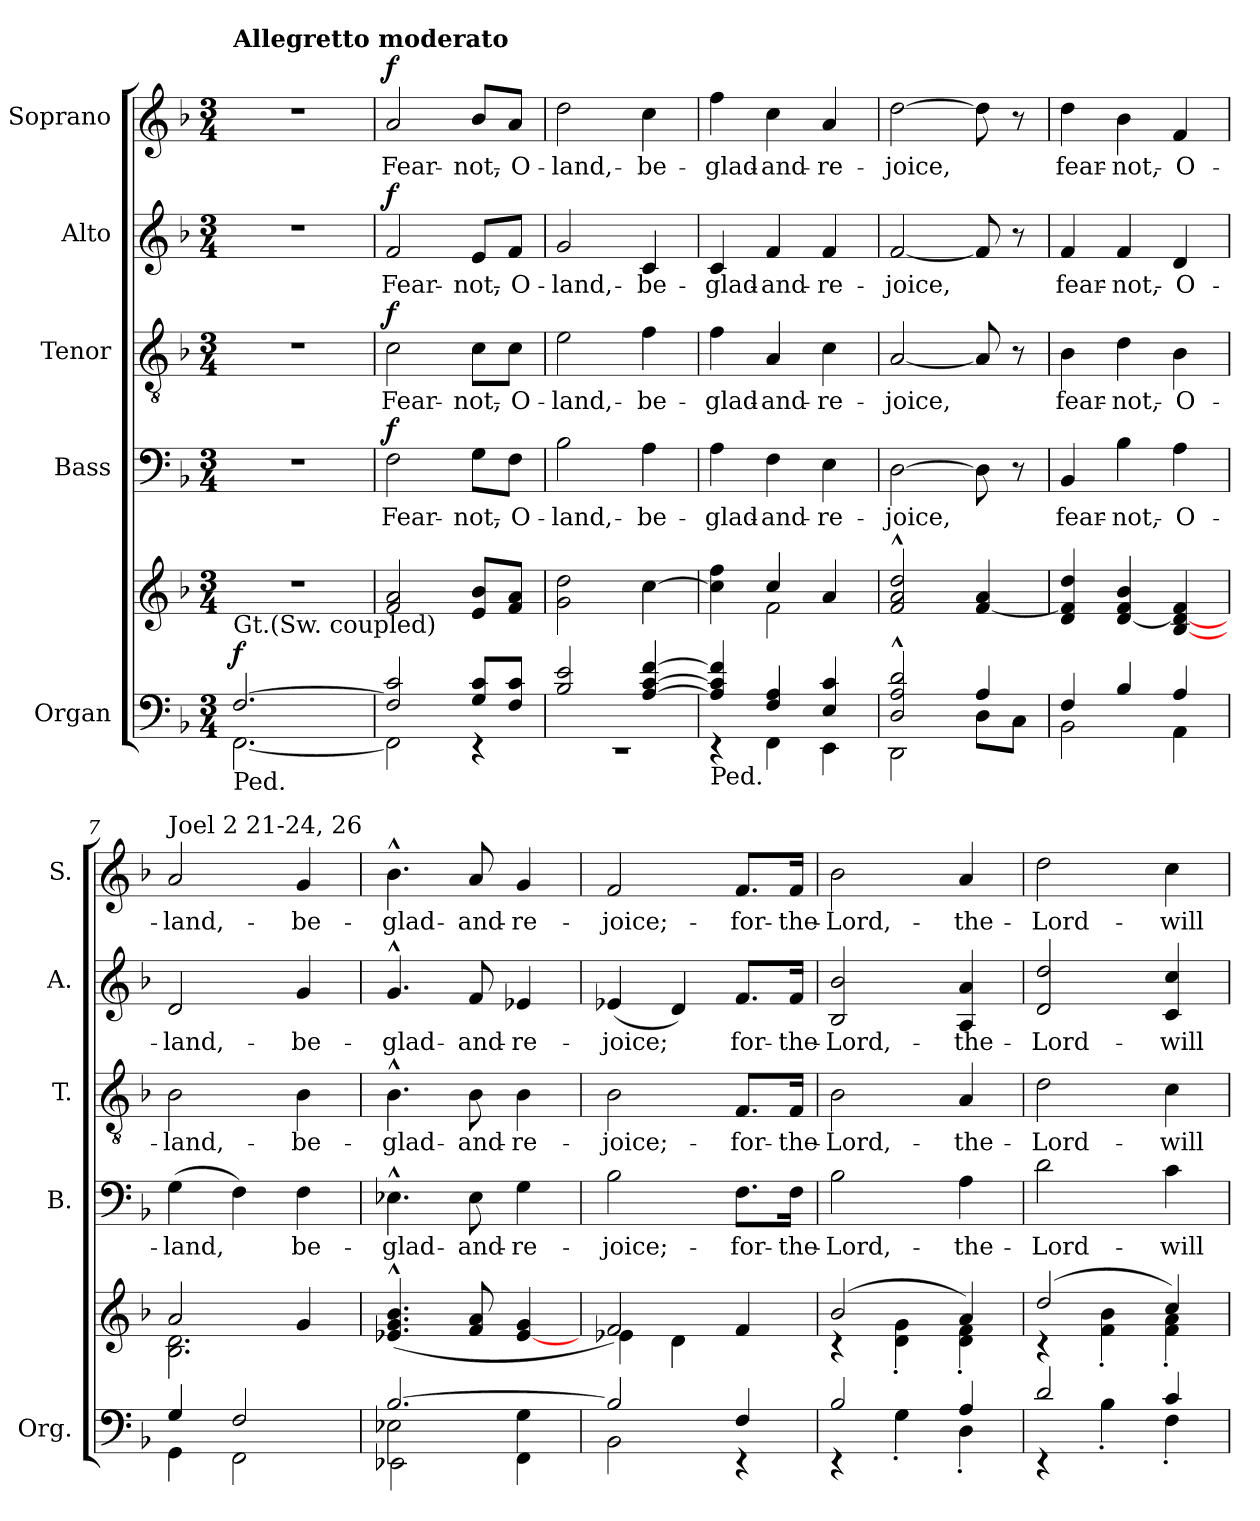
**kern	**kern	**dynam	**kern	**text	**dynam	**kern	**text	**dynam	**kern	**text	**dynam	**kern	**text	**dynam
*part5	*part5	*part5	*part4	*part4	*part4	*part3	*part3	*part3	*part2	*part2	*part2	*part1	*part1	*part1
*staff6	*staff5	*staff5/6	*staff4	*staff4	*staff4	*staff3	*staff3	*staff3	*staff2	*staff2	*staff2	*staff1	*staff1	*staff1
*I"Organ	*	*	*I"Bass	*	*	*I"Tenor	*	*	*I"Alto	*	*	*I"Soprano	*	*
*I'Org.	*	*	*I'B.	*	*	*I'T.	*	*	*I'A.	*	*	*I'S.	*	*
*clefF4	*clefG2	*	*clefF4	*	*	*clefGv2	*	*	*clefG2	*	*	*clefG2	*	*
*	*	*	*	*	*	*ITrd7c12	*	*	*	*	*	*	*	*
*k[b-]	*k[b-]	*	*k[b-]	*	*	*k[b-]	*	*	*k[b-]	*	*	*k[b-]	*	*
*F:	*F:	*	*F:	*	*	*F:	*	*	*F:	*	*	*F:	*	*
*M3/4	*M3/4	*	*M3/4	*	*	*M3/4	*	*	*M3/4	*	*	*M3/4	*	*
*MM108	*MM108	*	*MM108	*	*	*MM108	*	*	*MM108	*	*	*MM108	*	*
=1	=1	=1	=1	=1	=1	=1	=1	=1	=1	=1	=1	=1	=1	=1
*^	*	*	*	*	*	*	*	*	*	*	*	*	*	*
!	!	!	!	!	!	!	!	!	!	!	!	!	!LO:TX:a:B:t=Allegretto moderato	!	!
!	!	!LO:TX:a:B:t=Allegretto moderato	!	!	!	!	!	!	!	!	!	!	!	!	!
!LO:TX:b:t=Ped.	!	!	!	!	!	!	!	!	!	!	!	!	!	!	!
!LO:TX:a:t=Gt.(Sw. coupled)	!	!	!	!	!	!	!	!	!	!	!	!	!	!	!
!	!	!LO:N:vis=1	!LO:DY:a=2	!LO:N:vis=1	!	!	!LO:N:vis=1	!	!	!LO:N:vis=1	!	!	!LO:N:vis=1	!	!
*	*	*^	*	*	*	*	*	*	*	*	*	*	*	*	*
[>2.F/	[<2.FF\	2.r	4ryy	f	2.r	.	.	2.r	.	.	2.r	.	.	2.r	.	.
*	*	*MM108	*	*	*	*	*	*	*	*	*	*	*	*	*	*
.	.	.	2ryy	.	.	.	.	.	.	.	.	.	.	.	.	.
=2	=2	=2	=2	=2	=2	=2	=2	=2	=2	=2	=2	=2	=2	=2	=2	=2
!	!	!	!	!	!	!LO:LY:b	!LO:DY:a	!	!LO:LY:b	!LO:DY:a	!	!LO:LY:b	!LO:DY:a	!	!LO:LY:b	!LO:DY:a
*	*	*v	*v	*	*	*	*	*	*	*	*	*	*	*	*	*
2F/] 2c/	2FF\]	2f/ 2a/	.	2F\	Fear-	f	2C\	Fear-	f	2f/	Fear-	f	2a/	Fear-	f
!	!	!	!	!	!LO:LY:b	!	!	!LO:LY:b	!	!	!LO:LY:b	!	!	!LO:LY:b	!
8G/ 8c/L	4rEE	8e/ 8b-/L	.	8G\L	-not,-	.	8C\L	-not,-	.	8e/L	-not,-	.	8b-/L	-not,-	.
!	!	!	!	!	!LO:LY:b	!	!	!LO:LY:b	!	!	!LO:LY:b	!	!	!LO:LY:b	!
8F/ 8c/J	.	8f/ 8a/J	.	8F\J	-O-	.	8C\J	-O-	.	8f/J	-O-	.	8a/J	-O-	.
=3	=3	=3	=3	=3	=3	=3	=3	=3	=3	=3	=3	=3	=3	=3	=3
!	!LO:N:vis=1	!	!	!	!LO:LY:b	!	!	!LO:LY:b	!	!	!LO:LY:b	!	!	!LO:LY:b	!
2B-/ 2e/	2.rEE	2g\ 2dd\	.	2B-\	-land,-	.	2E\	-land,-	.	2g/	-land,-	.	2dd\	-land,-	.
!	!	!	!	!	!LO:LY:b	!	!	!LO:LY:b	!	!	!LO:LY:b	!	!	!LO:LY:b	!
[>4A/ [>4c/ [>4f/	.	[>4cc\	.	4A\	-be-	.	4F\	-be-	.	4c/	-be-	.	4cc\	-be-	.
=4	=4	=4	=4	=4	=4	=4	=4	=4	=4	=4	=4	=4	=4	=4	=4
*	*	*^	*	*	*	*	*	*	*	*	*	*	*	*	*
!LO:TX:b:t=Ped.	!	!	!	!	!	!	!	!	!	!	!	!	!	!	!	!
!	!	!	!	!	!	!LO:LY:b	!	!	!LO:LY:b	!	!	!LO:LY:b	!	!	!LO:LY:b	!
4A/] 4c/] 4f/]	4rEE	4cc\] 4ff\	4ryy	.	4A\	-glad-	.	4F\	-glad-	.	4c/	-glad-	.	4ff\	-glad-	.
!	!	!	!	!	!	!LO:LY:b	!	!	!LO:LY:b	!	!	!LO:LY:b	!	!	!LO:LY:b	!
4F/ 4A/	4FF\	4cc/	2f\	.	4F\	-and-	.	4AA/	-and-	.	4f/	-and-	.	4cc\	-and-	.
!	!	!	!	!	!	!LO:LY:b	!	!	!LO:LY:b	!	!	!LO:LY:b	!	!	!LO:LY:b	!
4E/ 4c/	4EE\	4a/	.	.	4E\	-re-	.	4C\	-re-	.	4f/	-re-	.	4a/	-re-	.
*	*	*v	*v	*	*	*	*	*	*	*	*	*	*	*	*	*
=5	=5	=5	=5	=5	=5	=5	=5	=5	=5	=5	=5	=5	=5	=5	=5
!	!	!	!	!	!LO:LY:b	!	!	!LO:LY:b	!	!	!LO:LY:b	!	!	!LO:LY:b	!
2D/^^> 2A/^^> 2d/^^>	2DD\	2f/^^< 2a/^^< 2dd/^^<	.	[>2D\	-joice,	.	[<2AA/	-joice,	.	[<2f/	-joice,	.	[>2dd\	-joice,	.
4A/	8D\L	[<4f/ 4a/	.	8D\]	.	.	8AA/]	.	.	8f/]	.	.	8dd\]	.	.
.	8C\J	.	.	8r	.	.	8r	.	.	8r	.	.	8r	.	.
=6	=6	=6	=6	=6	=6	=6	=6	=6	=6	=6	=6	=6	=6	=6	=6
!	!	!	!	!	!LO:LY:b	!	!	!LO:LY:b	!	!	!LO:LY:b	!	!	!LO:LY:b	!
4F/	2BB-\	4d/ 4f/] 4dd/	.	4BB-/	fear-	.	4BB-\	fear-	.	4f/	fear-	.	4dd\	fear-	.
!	!	!	!	!	!LO:LY:b	!	!	!LO:LY:b	!	!	!LO:LY:b	!	!	!LO:LY:b	!
4B-/	.	[<4d/ 4f/ 4b-/	.	4B-\	-not,-	.	4D\	-not,-	.	4f/	-not,-	.	4b-\	-not,-	.
!	!	!	!	!	!LO:LY:b	!	!	!LO:LY:b	!	!	!LO:LY:b	!	!	!LO:LY:b	!
4A/	4AA\	[<4B-/ 4d/_ 4f/	.	4A\	-O-	.	4BB-\	-O-	.	4d/	-O-	.	4f/	-O-	.
!!LO:LB:g=z
=7	=7	=7	=7	=7	=7	=7	=7	=7	=7	=7	=7	=7	=7	=7	=7
*	*	*^	*	*	*	*	*	*	*	*	*	*	*	*	*
!	!	!	!	!	!	!	!	!	!	!	!	!	!	!LO:TX:a:t=Joel 2 21-24, 26	!	!
!	!	!	!	!	!	!LO:LY:b	!	!	!LO:LY:b	!	!	!LO:LY:b	!	!	!LO:LY:b	!
4G/	4GG\	2a/	2.B-\ 2.d\	.	(>4G\	-land,	.	2BB-\	-land,-	.	2d/	-land,-	.	2a/	-land,-	.
2F/	2FF\	.	.	.	4F\)	.	.	.	.	.	.	.	.	.	.	.
!	!	!	!	!	!	!LO:LY:b	!	!	!LO:LY:b	!	!	!LO:LY:b	!	!	!LO:LY:b	!
.	.	4g/	.	.	4F\	be-	.	4BB-\	-be-	.	4g/	-be-	.	4g/	-be-	.
*	*	*v	*v	*	*	*	*	*	*	*	*	*	*	*	*	*
=8	=8	=8	=8	=8	=8	=8	=8	=8	=8	=8	=8	=8	=8	=8	=8
*	*^	*	*	*	*	*	*	*	*	*	*	*	*	*	*
!	!	!	!	!	!	!LO:LY:b	!	!	!LO:LY:b	!	!	!LO:LY:b	!	!	!LO:LY:b	!
[>2.B-/	2E-X\	2EE-X\	(4.e-X/^^< 4.g/^^< 4.b-/^^<	.	4.E-X^^>\	-glad-	.	4.BB-^^>\	-glad-	.	4.g^^</	-glad-	.	4.b-^^>\	-glad-	.
!	!	!	!	!	!	!LO:LY:b	!	!	!LO:LY:b	!	!	!LO:LY:b	!	!	!LO:LY:b	!
.	.	.	8f/ 8a/	.	8E-\	-and-	.	8BB-\	-and-	.	8f/	-and-	.	8a/	-and-	.
!	!	!	!	!	!	!LO:LY:b	!	!	!LO:LY:b	!	!	!LO:LY:b	!	!	!LO:LY:b	!
.	4G\	4FF\	[<4e-/ 4g/	.	4G\	-re-	.	4BB-\	-re-	.	4e-X/	-re-	.	4g/	-re-	.
=9	=9	=9	=9	=9	=9	=9	=9	=9	=9	=9	=9	=9	=9	=9	=9	=9
*	*	*	*^	*	*	*	*	*	*	*	*	*	*	*	*	*
!	!	!	!	!	!	!	!LO:LY:b	!	!	!LO:LY:b	!	!	!LO:LY:b	!	!	!LO:LY:b	!
*	*v	*v	*	*	*	*	*	*	*	*	*	*	*	*	*	*	*
2B-/]	2BB-\	2f/)	4e-\	.	2B-\	-joice;-	.	2BB-\	-joice;-	.	(<4e-X/	-joice;	.	2f/	-joice;-	.
.	.	.	4d\	.	.	.	.	.	.	.	4d/)	.	.	.	.	.
!	!	!	!	!	!	!LO:LY:b	!	!	!LO:LY:b	!	!	!LO:LY:b	!	!	!LO:LY:b	!
4F/	4rEE	4f/	4ryy	.	8.F\L	-for-	.	8.FF/L	-for-	.	8.f/L	for-	.	8.f/L	-for-	.
!	!	!	!	!	!	!LO:LY:b	!	!	!LO:LY:b	!	!	!LO:LY:b	!	!	!LO:LY:b	!
.	.	.	.	.	16F\Jk	-the-	.	16FF/Jk	-the-	.	16f/Jk	-the-	.	16f/Jk	-the-	.
=10	=10	=10	=10	=10	=10	=10	=10	=10	=10	=10	=10	=10	=10	=10	=10	=10
!	!	!	!	!	!	!LO:LY:b	!	!	!LO:LY:b	!	!	!LO:LY:b	!	!	!LO:LY:b	!
2B-/	4rEE	(2b-/	4rc	.	2B-\	-Lord,-	.	2BB-\	-Lord,-	.	2B-/ 2b-/	-Lord,-	.	2b-\	-Lord,-	.
.	4G'<\	.	4d\'< 4g\'<	.	.	.	.	.	.	.	.	.	.	.	.	.
!	!	!	!	!	!	!LO:LY:b	!	!	!LO:LY:b	!	!	!LO:LY:b	!	!	!LO:LY:b	!
4A/	4D'<\	4a/)	4d\'< 4f\'<	.	4A\	-the-	.	4AA/	-the-	.	4A/ 4a/	-the-	.	4a/	-the-	.
=11	=11	=11	=11	=11	=11	=11	=11	=11	=11	=11	=11	=11	=11	=11	=11	=11
!	!	!	!	!	!	!LO:LY:b	!	!	!LO:LY:b	!	!	!LO:LY:b	!	!	!LO:LY:b	!
2d/	4rEE	(2dd/	4rc	.	2d\	-Lord-	.	2D\	-Lord-	.	2d/ 2dd/	-Lord-	.	2dd\	-Lord-	.
.	4B-'<\	.	4f\'< 4b-\'<	.	.	.	.	.	.	.	.	.	.	.	.	.
!	!	!	!	!	!	!LO:LY:b	!	!	!LO:LY:b	!	!	!LO:LY:b	!	!	!LO:LY:b	!
4c/	4F'<\	4cc/)	4f\'< 4a\'<	.	4c\	-will-	.	4C\	-will-	.	4c/ 4cc/	-will-	.	4cc\	-will-	.
*v	*v	*	*	*	*	*	*	*	*	*	*	*	*	*	*	*
*	*v	*v	*	*	*	*	*	*	*	*	*	*	*	*	*
=	=	=	=	=	=	=	=	=	=	=	=	=	=	=
*-	*-	*-	*-	*-	*-	*-	*-	*-	*-	*-	*-	*-	*-	*-
